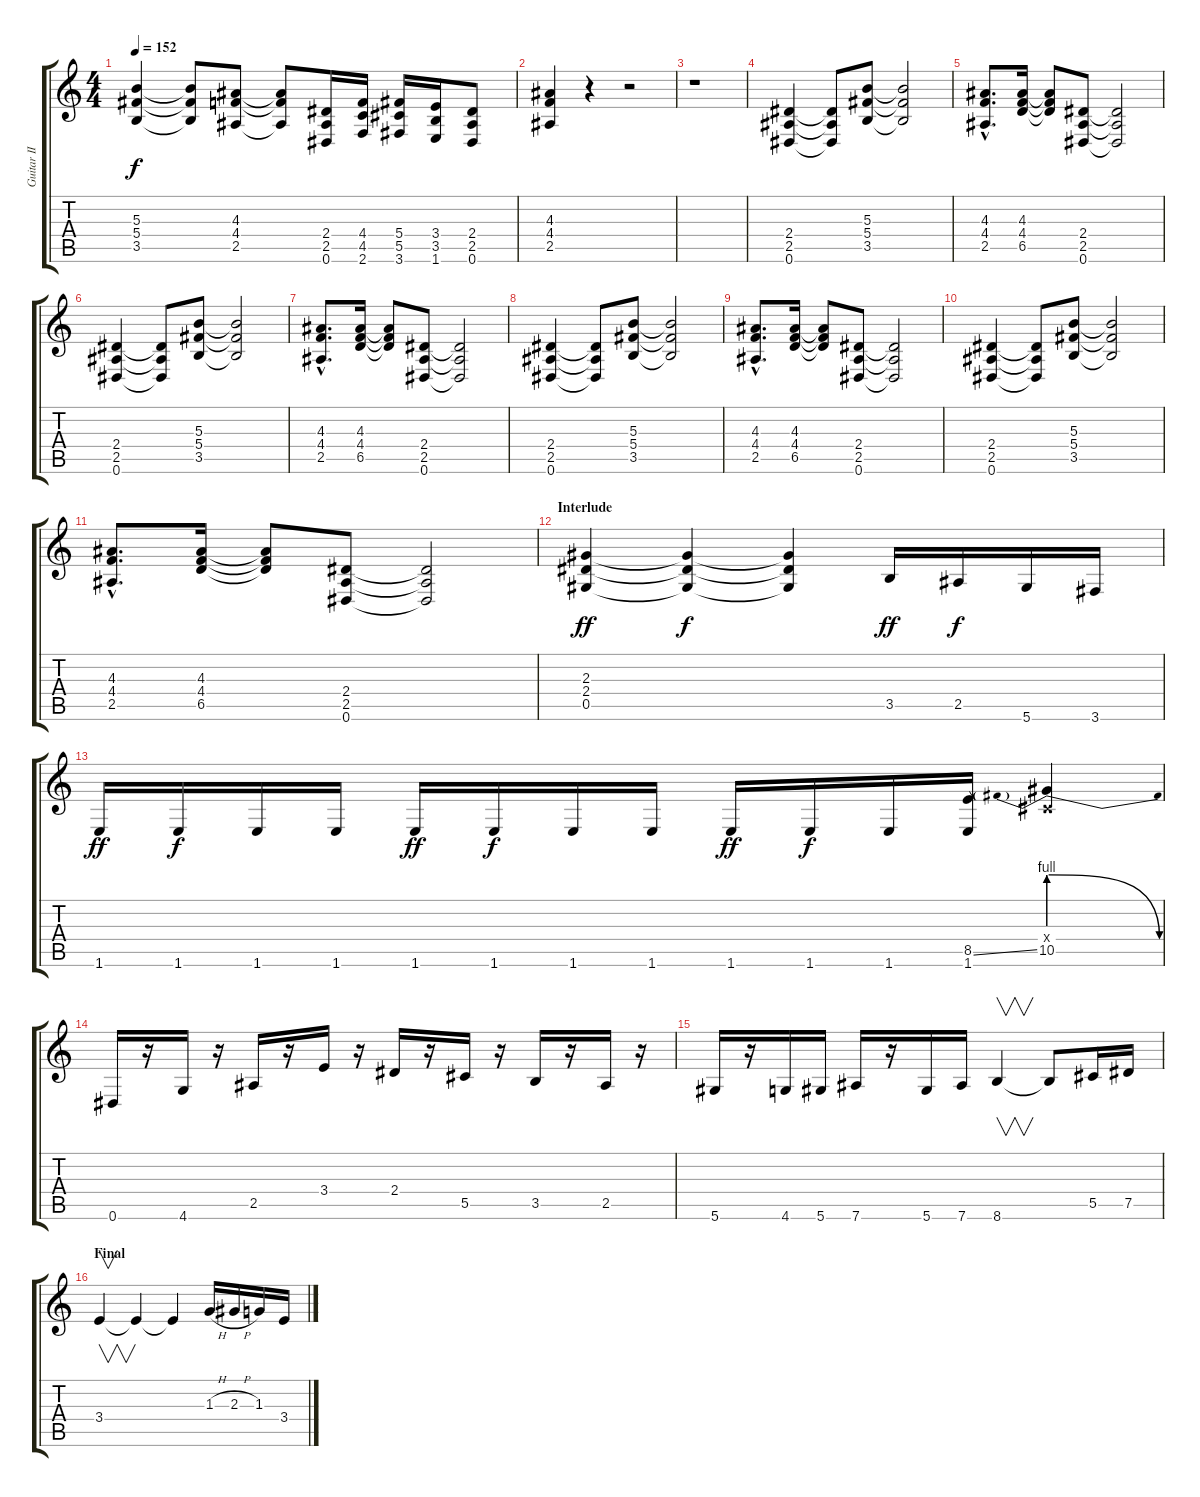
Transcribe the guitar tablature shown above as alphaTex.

\track ("Guitar II" "Guitar II") {instrument overdrivenguitar}
\staff {score tabs}
\tuning (Eb4 Bb3 Gb3 Db3 Ab2 Eb2) {hide}
\ts (4 4)
\tempo 152
\clef g2
\ks c
(5.3 5.4 3.5).4{dy f} (5.3{t} 5.4{t} 3.5{t}).8 (4.3 4.4 2.5).8 (4.3{t} 4.4{t} 2.5{t}).8 (2.4 2.5 0.6).16 (4.4 4.5 2.6).16 (5.4 5.5 3.6).16 (3.4 3.5 1.6).16 (2.4 2.5 0.6).8 |
(4.3 4.4 2.5).4 r.4 r.2 |
r.1 |
(2.4 2.5 0.6).4 (2.4{t} 2.5{t} 0.6{t}).8 (5.3 5.4 3.5).8 (5.3{t} 5.4{t} 3.5{t}).2 |
(4.3{hac} 4.4{hac} 2.5{hac}).8{d} (4.3 4.4 6.5).16 (4.3{t} 4.4{t} 6.5{t}).8 (2.4 2.5 0.6).8 (2.4{t} 2.5{t} 0.6{t}).2 |
(2.4 2.5 0.6).4 (2.4{t} 2.5{t} 0.6{t}).8 (5.3 5.4 3.5).8 (5.3{t} 5.4{t} 3.5{t}).2 |
(4.3{hac} 4.4{hac} 2.5{hac}).8{d} (4.3 4.4 6.5).16 (4.3{t} 4.4{t} 6.5{t}).8 (2.4 2.5 0.6).8 (2.4{t} 2.5{t} 0.6{t}).2 |
(2.4 2.5 0.6).4 (2.4{t} 2.5{t} 0.6{t}).8 (5.3 5.4 3.5).8 (5.3{t} 5.4{t} 3.5{t}).2 |
(4.3{hac} 4.4{hac} 2.5{hac}).8{d} (4.3 4.4 6.5).16 (4.3{t} 4.4{t} 6.5{t}).8 (2.4 2.5 0.6).8 (2.4{t} 2.5{t} 0.6{t}).2 |
(2.4 2.5 0.6).4 (2.4{t} 2.5{t} 0.6{t}).8 (5.3 5.4 3.5).8 (5.3{t} 5.4{t} 3.5{t}).2 |
(4.3{hac} 4.4{hac} 2.5{hac}).8{d} (4.3 4.4 6.5).16 (4.3{t} 4.4{t} 6.5{t}).8 (2.4 2.5 0.6).8 (2.4{t} 2.5{t} 0.6{t}).2 |
\section ("" "Interlude")
(2.3 2.4 0.5).4{dy ff} (2.3{t} 2.4{t} 0.5{t}).4{dy f} (2.3{t} 2.4{t} 0.5{t}).4 3.5.16{dy ff} 2.5.16{dy f} 5.6.16 3.6.16 |
1.6.16{dy ff} 1.6.16{dy f} 1.6.16 1.6.16 1.6.16{dy ff} 1.6.16{dy f} 1.6.16 1.6.16 1.6.16{dy ff} 1.6.16{dy f} 1.6.16 (8.5{ss} 1.6).16 (0.4{x} 10.5{be (prebendrelease 0 4 60 0)}).4 |
0.6.16 r.16 4.6.16 r.16 2.5.16 r.16 3.4.16 r.16 2.4.16 r.16 5.5.16 r.16 3.5.16 r.16 2.5.16 r.16 |
5.6.16 r.16 4.6.16 5.6.16 7.6.16 r.16 5.6.16 7.6.16 8.6.4{v} 8.6{t}.8 5.5.16 7.5.16 |
\section ("" "Final")
3.4.4{v} 3.4{t}.4 3.4{t}.4 1.3{h}.16 2.3{h}.16 1.3.16 3.4.16
